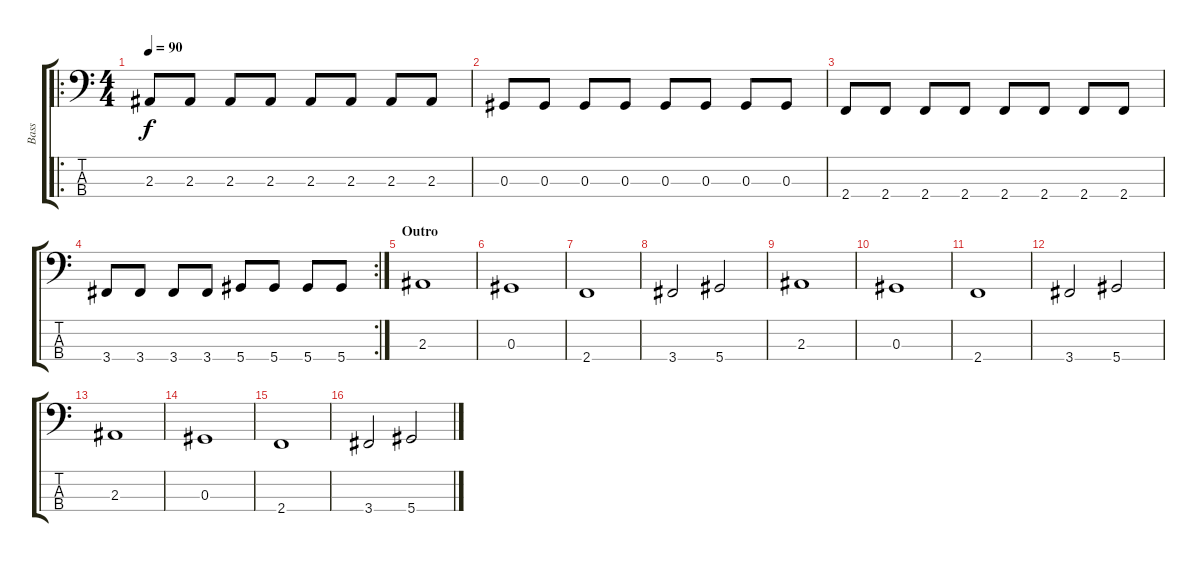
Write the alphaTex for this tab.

\track ("Bass" "Bass") {instrument electricbasspick}
\staff {score tabs}
\tuning (Gb2 Db2 Ab1 Eb1) {hide}
\ro
\ts (4 4)
\tempo 90
\clef f4
\ks c
2.3.8{dy f} 2.3.8 2.3.8 2.3.8 2.3.8 2.3.8 2.3.8 2.3.8 |
0.3.8 0.3.8 0.3.8 0.3.8 0.3.8 0.3.8 0.3.8 0.3.8 |
2.4.8 2.4.8 2.4.8 2.4.8 2.4.8 2.4.8 2.4.8 2.4.8 |
\rc 2
3.4.8 3.4.8 3.4.8 3.4.8 5.4.8 5.4.8 5.4.8 5.4.8 |
\section ("" "Outro")
2.3.1 |
0.3.1 |
2.4.1 |
3.4.2 5.4.2 |
2.3.1 |
0.3.1 |
2.4.1 |
3.4.2 5.4.2 |
2.3.1 |
0.3.1 |
2.4.1 |
3.4.2 5.4.2
